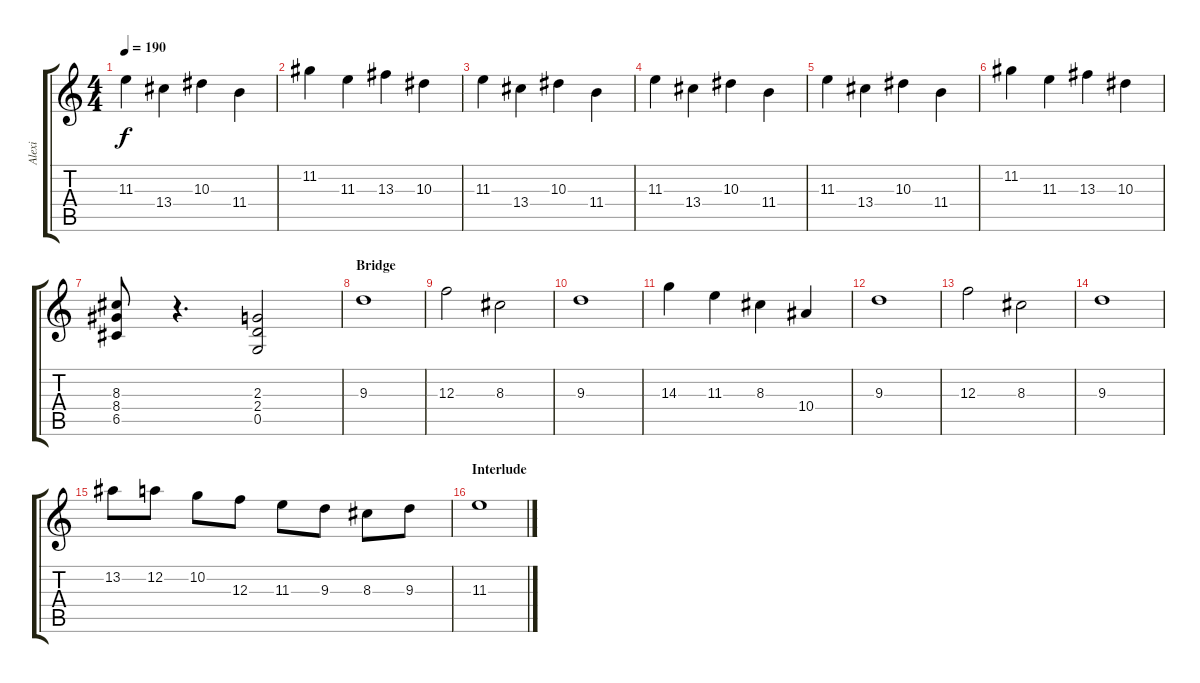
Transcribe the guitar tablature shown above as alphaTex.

\track ("Alexi" "Alexi") {instrument distortionguitar}
\staff {score tabs}
\tuning (D4 A3 F3 C3 G2 D2) {hide}
\ts (4 4)
\tempo 190
\clef g2
\ks c
11.3.4{dy f} 13.4.4 10.3.4 11.4.4 |
11.2.4 11.3.4 13.3.4 10.3.4 |
11.3.4 13.4.4 10.3.4 11.4.4 |
11.3.4 13.4.4 10.3.4 11.4.4 |
11.3.4 13.4.4 10.3.4 11.4.4 |
11.2.4 11.3.4 13.3.4 10.3.4 |
(8.3 8.4 6.5).8 r.4{d} (2.3 2.4 0.5).2 |
\section ("" "Bridge")
9.3.1 |
12.3.2 8.3.2 |
9.3.1 |
14.3.4 11.3.4 8.3.4 10.4.4 |
9.3.1 |
12.3.2 8.3.2 |
9.3.1 |
13.2.8 12.2.8 10.2.8 12.3.8 11.3.8 9.3.8 8.3.8 9.3.8 |
\section ("" "Interlude")
11.3.1
